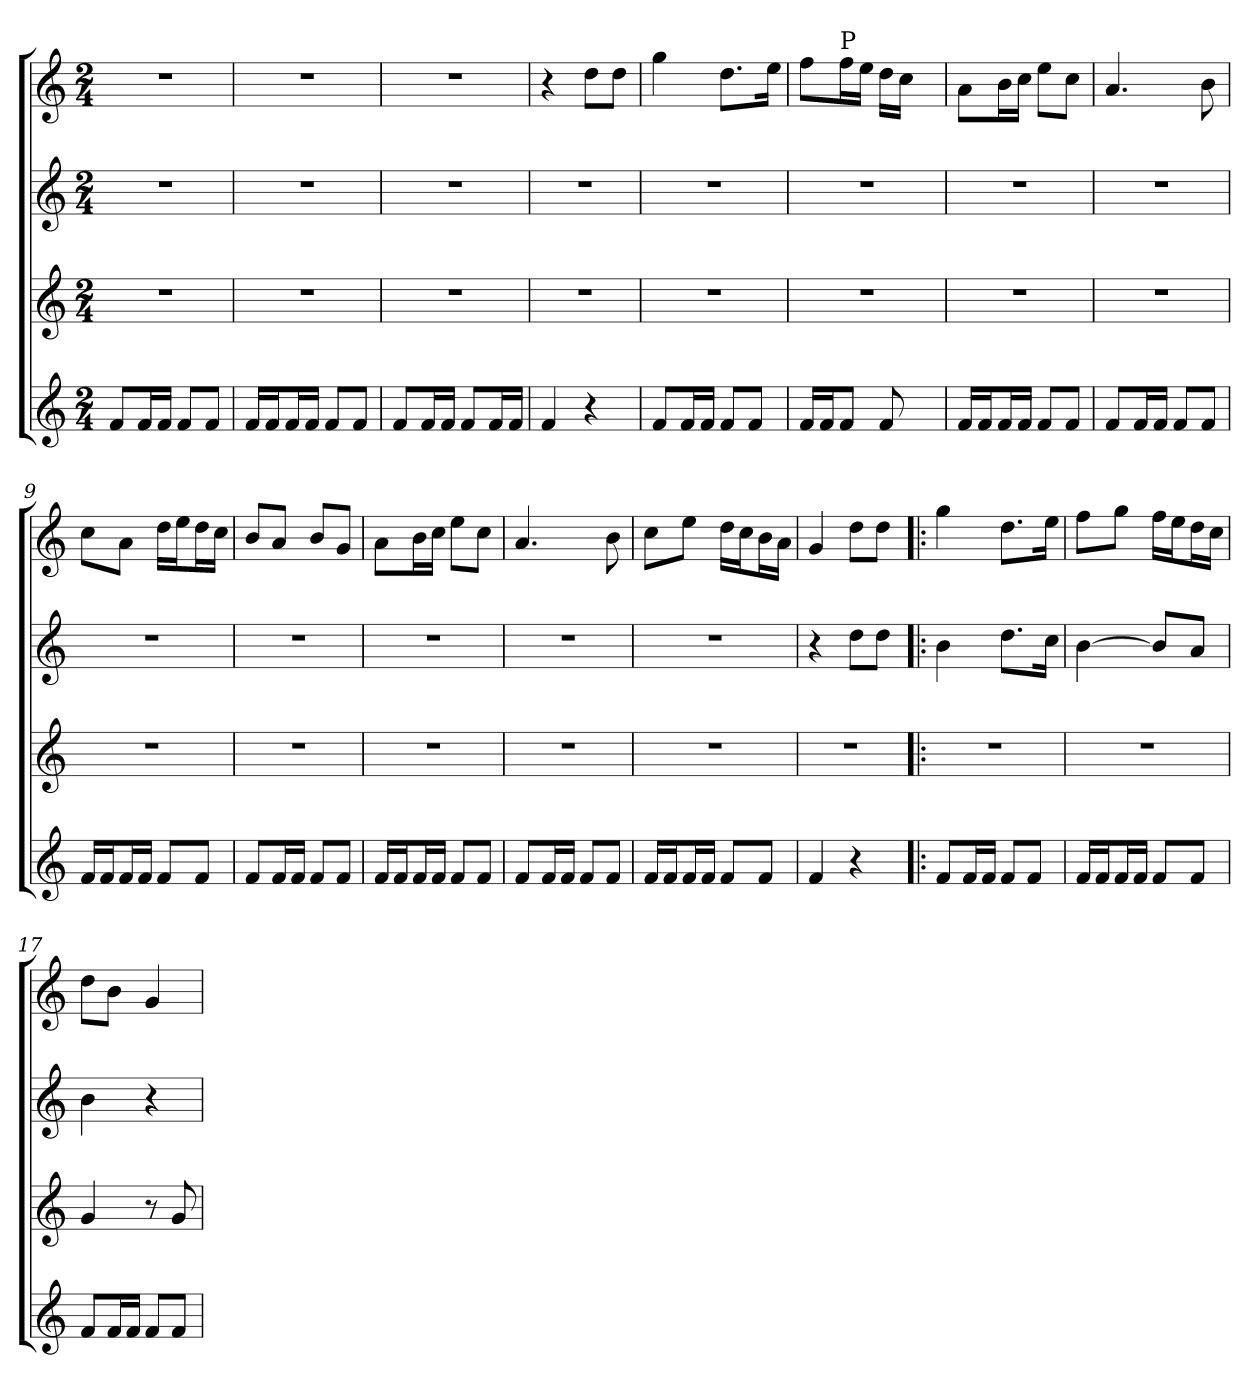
**kern	**kern	**kern	**kern
*part4	*part3	*part2	*part1
*staff4	*staff3	*staff2	*staff1
*clefG2	*clefG2	*clefG2	*clefG2
*k[]	*k[]	*k[]	*k[]
*M2/4	*M2/4	*M2/4	*M2/4
=1	=1	=1	=1
8f/L	2r	2r	2r
16f/L	.	.	.
16f/JJ	.	.	.
8f/L	.	.	.
8f/J	.	.	.
=2	=2	=2	=2
16f/LL	2r	2r	2r
16f/J	.	.	.
16f/L	.	.	.
16f/JJ	.	.	.
8f/L	.	.	.
8f/J	.	.	.
=3	=3	=3	=3
8f/L	2r	2r	2r
16f/L	.	.	.
16f/JJ	.	.	.
8f/L	.	.	.
16f/L	.	.	.
16f/JJ	.	.	.
=4	=4	=4	=4
4f	2r	2r	4r
4r	.	.	8dd\L
.	.	.	8dd\J
=5	=5	=5	=5
8f/L	2r	2r	4gg
16f/L	.	.	.
16f/JJ	.	.	.
8f/L	.	.	8.dd\L
8f/J	.	.	.
.	.	.	16ee\Jk
=6	=6	=6	=6
16f/LL	2r	2r	8ff\L
16f/J	.	.	.
!	!	!	!LO:TX:t=P
8f/J	.	.	16ff\L
.	.	.	16ee\JJ
8f	.	.	16dd\LL
.	.	.	16cc\JJ
8ryy	.	.	8ryy
=7	=7	=7	=7
16f/LL	2r	2r	8a\L
16f/J	.	.	.
16f/L	.	.	16b\L
16f/JJ	.	.	16cc\JJ
8f/L	.	.	8ee\L
8f/J	.	.	8cc\J
=8	=8	=8	=8
8f/L	2r	2r	4.a
16f/L	.	.	.
16f/JJ	.	.	.
8f/L	.	.	.
8f/J	.	.	8b
=9	=9	=9	=9
16f/LL	2r	2r	8cc\L
16f/J	.	.	.
16f/L	.	.	8a\J
16f/JJ	.	.	.
8f/L	.	.	16dd\LL
.	.	.	16ee\J
8f/J	.	.	16dd\L
.	.	.	16cc\JJ
=10	=10	=10	=10
8f/L	2r	2r	8b/L
16f/L	.	.	8a/J
16f/JJ	.	.	.
8f/L	.	.	8b/L
8f/J	.	.	8g/J
=11	=11	=11	=11
16f/LL	2r	2r	8a\L
16f/J	.	.	.
16f/L	.	.	16b\L
16f/JJ	.	.	16cc\JJ
8f/L	.	.	8ee\L
8f/J	.	.	8cc\J
=12	=12	=12	=12
8f/L	2r	2r	4.a
16f/L	.	.	.
16f/JJ	.	.	.
8f/L	.	.	.
8f/J	.	.	8b
=13	=13	=13	=13
16f/LL	2r	2r	8cc\L
16f/J	.	.	.
16f/L	.	.	8ee\J
16f/JJ	.	.	.
8f/L	.	.	16dd\LL
.	.	.	16cc\J
8f/J	.	.	16b\L
.	.	.	16a\JJ
=14	=14	=14	=14
4f	2r	4r	4g
4r	.	8dd\L	8dd\L
.	.	8dd\J	8dd\J
=15!|:	=15!|:	=15!|:	=15!|:
8f/L	2r	4b	4gg
16f/L	.	.	.
16f/JJ	.	.	.
8f/L	.	8.dd\L	8.dd\L
8f/J	.	.	.
.	.	16cc\Jk	16ee\Jk
=16	=16	=16	=16
16f/LL	2r	[4b	8ff\L
16f/J	.	.	.
16f/L	.	.	8gg\J
16f/JJ	.	.	.
8f/L	.	8b/L]	16ff\LL
.	.	.	16ee\J
8f/J	.	8a/J	16dd\L
.	.	.	16cc\JJ
=17	=17	=17	=17
8f/L	4g	4b	8dd\L
16f/L	.	.	8b\J
16f/JJ	.	.	.
8f/L	8r	4r	4g
8f/J	8g	.	.
=	=	=	=
*-	*-	*-	*-
